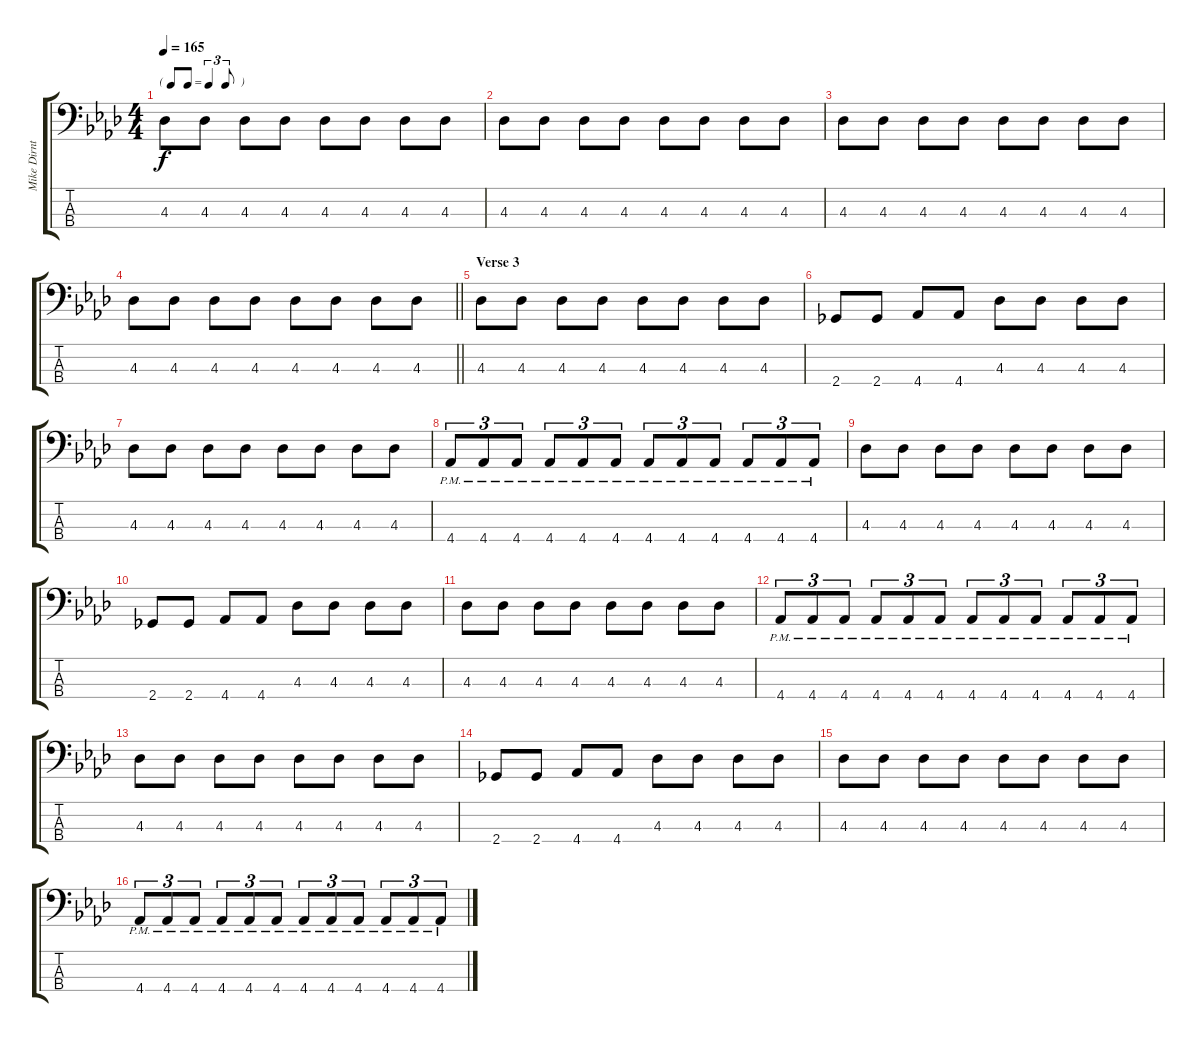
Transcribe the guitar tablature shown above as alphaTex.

\track ("Mike Dirnt (Bass)" "Mike Dirnt") {instrument electricbasspick}
\staff {score tabs}
\tuning (G2 D2 A1 E1) {hide}
\ts (4 4)
\tf triplet8th
\tempo 165
\clef f4
\ks ab
4.3.8{dy f} 4.3.8 4.3.8 4.3.8 4.3.8 4.3.8 4.3.8 4.3.8 |
4.3.8 4.3.8 4.3.8 4.3.8 4.3.8 4.3.8 4.3.8 4.3.8 |
4.3.8 4.3.8 4.3.8 4.3.8 4.3.8 4.3.8 4.3.8 4.3.8 |
\barLineRight lightlight
4.3.8 4.3.8 4.3.8 4.3.8 4.3.8 4.3.8 4.3.8 4.3.8 |
\section ("" "Verse 3")
4.3.8 4.3.8 4.3.8 4.3.8 4.3.8 4.3.8 4.3.8 4.3.8 |
2.4.8 2.4.8 4.4.8 4.4.8 4.3.8 4.3.8 4.3.8 4.3.8 |
4.3.8 4.3.8 4.3.8 4.3.8 4.3.8 4.3.8 4.3.8 4.3.8 |
4.4{pm}.8{tu (3 2)} 4.4{pm}.8{tu (3 2)} 4.4{pm}.8{tu (3 2)} 4.4{pm}.8{tu (3 2)} 4.4{pm}.8{tu (3 2)} 4.4{pm}.8{tu (3 2)} 4.4{pm}.8{tu (3 2)} 4.4{pm}.8{tu (3 2)} 4.4{pm}.8{tu (3 2)} 4.4{pm}.8{tu (3 2)} 4.4{pm}.8{tu (3 2)} 4.4{pm}.8{tu (3 2)} |
4.3.8 4.3.8 4.3.8 4.3.8 4.3.8 4.3.8 4.3.8 4.3.8 |
2.4.8 2.4.8 4.4.8 4.4.8 4.3.8 4.3.8 4.3.8 4.3.8 |
4.3.8 4.3.8 4.3.8 4.3.8 4.3.8 4.3.8 4.3.8 4.3.8 |
4.4{pm}.8{tu (3 2)} 4.4{pm}.8{tu (3 2)} 4.4{pm}.8{tu (3 2)} 4.4{pm}.8{tu (3 2)} 4.4{pm}.8{tu (3 2)} 4.4{pm}.8{tu (3 2)} 4.4{pm}.8{tu (3 2)} 4.4{pm}.8{tu (3 2)} 4.4{pm}.8{tu (3 2)} 4.4{pm}.8{tu (3 2)} 4.4{pm}.8{tu (3 2)} 4.4{pm}.8{tu (3 2)} |
4.3.8 4.3.8 4.3.8 4.3.8 4.3.8 4.3.8 4.3.8 4.3.8 |
2.4.8 2.4.8 4.4.8 4.4.8 4.3.8 4.3.8 4.3.8 4.3.8 |
4.3.8 4.3.8 4.3.8 4.3.8 4.3.8 4.3.8 4.3.8 4.3.8 |
4.4{pm}.8{tu (3 2)} 4.4{pm}.8{tu (3 2)} 4.4{pm}.8{tu (3 2)} 4.4{pm}.8{tu (3 2)} 4.4{pm}.8{tu (3 2)} 4.4{pm}.8{tu (3 2)} 4.4{pm}.8{tu (3 2)} 4.4{pm}.8{tu (3 2)} 4.4{pm}.8{tu (3 2)} 4.4{pm}.8{tu (3 2)} 4.4{pm}.8{tu (3 2)} 4.4{pm}.8{tu (3 2)}
